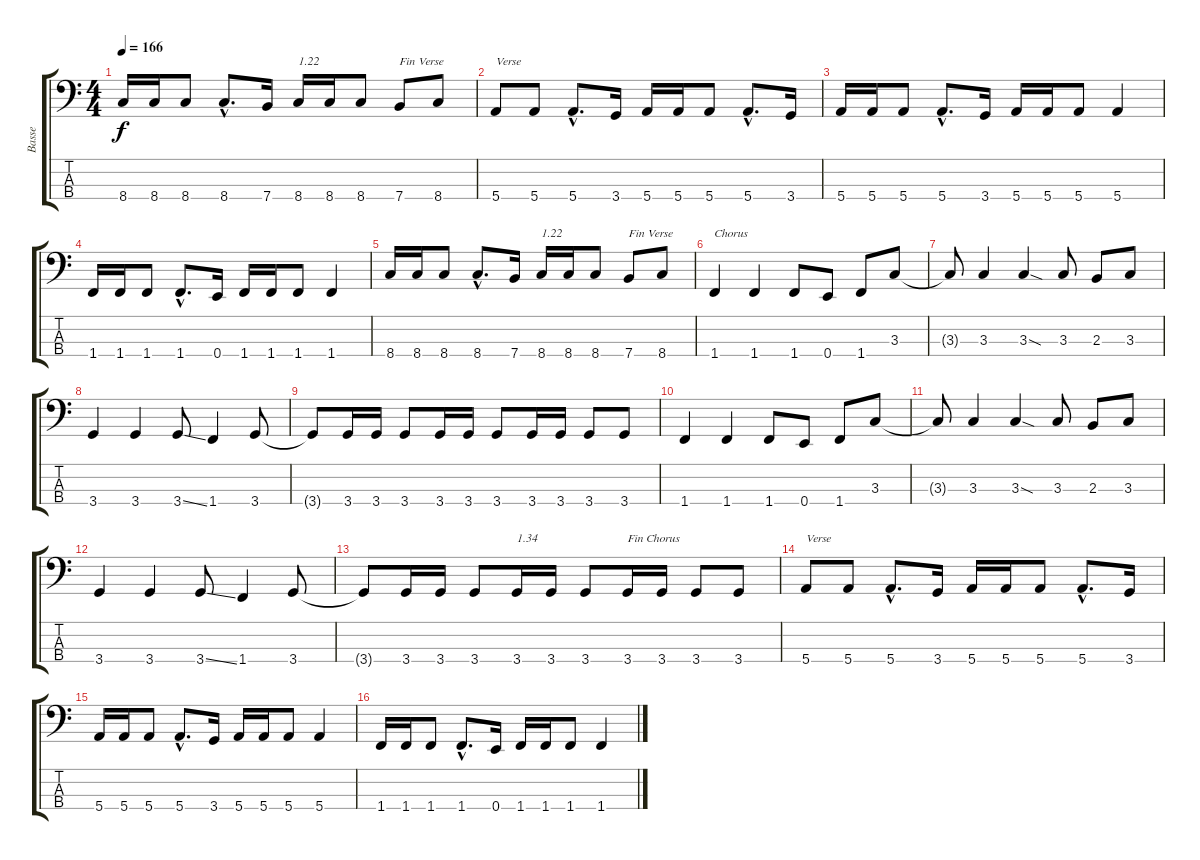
\track ("Basse" "Basse") {instrument electricbassfinger}
\staff {score tabs}
\tuning (G2 D2 A1 E1) {hide}
\ts (4 4)
\tempo 166
\clef f4
\ks c
8.4.16{dy f} 8.4.16 8.4.8 8.4{hac}.8{d} 7.4.16 8.4.16{txt "1.22"} 8.4.16 8.4.8 7.4.8{txt "Fin Verse"} 8.4.8 |
5.4.8{txt "Verse"} 5.4.8 5.4{hac}.8{d} 3.4.16 5.4.16 5.4.16 5.4.8 5.4{hac}.8{d} 3.4.16 |
5.4.16 5.4.16 5.4.8 5.4{hac}.8{d} 3.4.16 5.4.16 5.4.16 5.4.8 5.4.4 |
1.4.16 1.4.16 1.4.8 1.4{hac}.8{d} 0.4.16 1.4.16 1.4.16 1.4.8 1.4.4 |
8.4.16 8.4.16 8.4.8 8.4{hac}.8{d} 7.4.16 8.4.16{txt "1.22"} 8.4.16 8.4.8 7.4.8{txt "Fin Verse"} 8.4.8 |
1.4.4{txt "Chorus"} 1.4.4 1.4.8 0.4.8 1.4.8 3.3.8 |
3.3{t}.8 3.3.4 3.3{sod}.4 3.3.8 2.3.8 3.3.8 |
3.4.4 3.4.4 3.4{ss}.8 1.4.4 3.4.8 |
3.4{t}.8 3.4.16 3.4.16 3.4.8 3.4.16 3.4.16 3.4.8 3.4.16 3.4.16 3.4.8 3.4.8 |
1.4.4 1.4.4 1.4.8 0.4.8 1.4.8 3.3.8 |
3.3{t}.8 3.3.4 3.3{sod}.4 3.3.8 2.3.8 3.3.8 |
3.4.4 3.4.4 3.4{ss}.8 1.4.4 3.4.8 |
3.4{t}.8 3.4.16 3.4.16 3.4.8 3.4.16{txt "1.34"} 3.4.16 3.4.8 3.4.16{txt "Fin Chorus"} 3.4.16 3.4.8 3.4.8 |
5.4.8{txt "Verse"} 5.4.8 5.4{hac}.8{d} 3.4.16 5.4.16 5.4.16 5.4.8 5.4{hac}.8{d} 3.4.16 |
5.4.16 5.4.16 5.4.8 5.4{hac}.8{d} 3.4.16 5.4.16 5.4.16 5.4.8 5.4.4 |
1.4.16 1.4.16 1.4.8 1.4{hac}.8{d} 0.4.16 1.4.16 1.4.16 1.4.8 1.4.4
